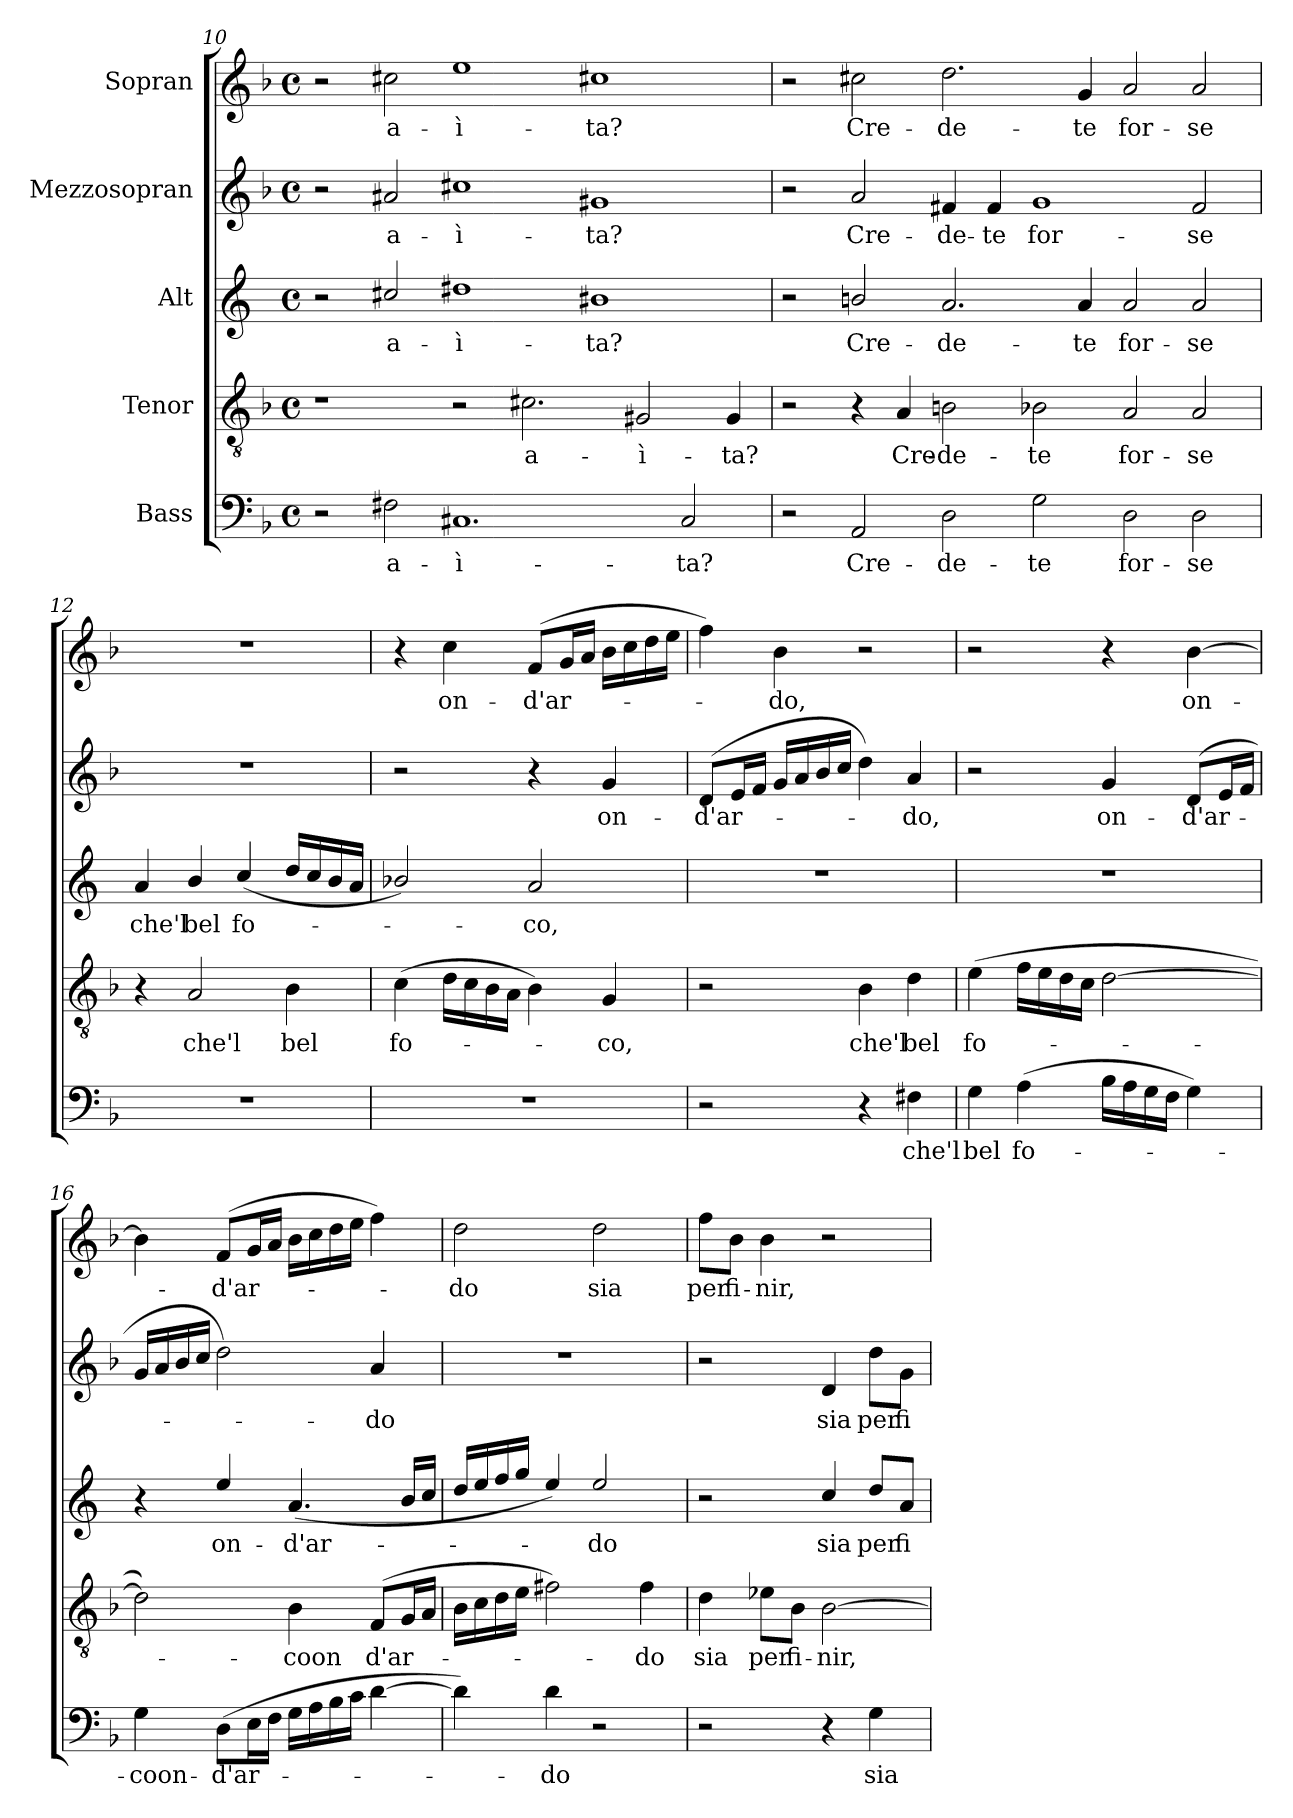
**kern	**text	**kern	**text	**kern	**text	**kern	**text	**kern	**text
*part5	*part5	*part4	*part4	*part3	*part3	*part2	*part2	*part1	*part1
*staff5	*staff5	*staff4	*staff4	*staff3	*staff3	*staff2	*staff2	*staff1	*staff1
*I"Bass	*	*I"Tenor	*	*I"Alt	*	*I"Mezzosopran	*	*I"Sopran	*
*clefF4	*	*clefGv2	*	*clefG2	*	*clefG2	*	*clefG2	*
*	*	*	*	*ITrd4c7	*	*	*	*	*
*k[b-]	*	*k[b-]	*	*k[b-]	*	*k[b-]	*	*k[b-]	*
*M4/4	*	*M4/4	*	*M4/4	*	*M4/4	*	*M4/4	*
*met(c)	*	*met(c)	*	*met(c)	*	*met(c)	*	*met(c)	*
=10	=10	=10	=10	=10	=10	=10	=10	=10	=10
2r	.	1r	.	2r	.	2r	.	2r	.
!	!LO:LY:b	!	!	!	!LO:LY:b	!	!LO:LY:b	!	!LO:LY:b
2F#X\	a-	.	.	2f#X/	a-	2a#X/	a-	2cc#X\	a-
!	!LO:LY:b	!	!	!	!LO:LY:b	!	!LO:LY:b	!	!LO:LY:b
1.C#X	-ì-	2r	.	1g#X	-ì-	1cc#X	-ì-	1ee	-ì-
!	!	!	!LO:LY:b	!	!	!	!	!	!
.	.	2.c#X\	a-	.	.	.	.	.	.
!	!	!	!	!	!LO:LY:b	!	!LO:LY:b	!	!LO:LY:b
.	.	.	.	1e#X	-ta?	1g#X	-ta?	1cc#X	-ta?
!	!	!	!LO:LY:b	!	!	!	!	!	!
.	.	2G#X/	-ì-	.	.	.	.	.	.
!	!LO:LY:b	!	!	!	!	!	!	!	!
2C#/	-ta?	.	.	.	.	.	.	.	.
!	!	!	!LO:LY:b	!	!	!	!	!	!
.	.	4G#/	-ta?	.	.	.	.	.	.
!!LO:LB:g=z
=11	=11	=11	=11	=11	=11	=11	=11	=11	=11
2r	.	2r	.	2r	.	2r	.	2r	.
!	!LO:LY:b	!	!	!	!LO:LY:b	!	!LO:LY:b	!	!LO:LY:b
2AA/	Cre-	4r	.	2en/	Cre-	2a/	Cre-	2cc#X\	Cre-
!	!	!	!LO:LY:b	!	!	!	!	!	!
.	.	4A/	Cre-	.	.	.	.	.	.
!	!LO:LY:b	!	!LO:LY:b	!	!LO:LY:b	!	!LO:LY:b	!	!LO:LY:b
2D\	-de-	2Bn\	-de-	2.d/	-de-	4f#X/	-de-	2.dd\	-de-
!	!	!	!	!	!	!	!LO:LY:b	!	!
.	.	.	.	.	.	4f#/	-te	.	.
!	!LO:LY:b	!	!LO:LY:b	!	!	!	!LO:LY:b	!	!
2G\	-te	2B-X\	-te	.	.	1g	for-	.	.
!	!	!	!	!	!LO:LY:b	!	!	!	!LO:LY:b
.	.	.	.	4d/	-te	.	.	4g/	-te
!	!LO:LY:b	!	!LO:LY:b	!	!LO:LY:b	!	!	!	!LO:LY:b
2D\	for-	2A/	for-	2d/	for-	.	.	2a/	for-
!	!LO:LY:b	!	!LO:LY:b	!	!LO:LY:b	!	!LO:LY:b	!	!LO:LY:b
2D\	-se	2A/	-se	2d/	-se	2f#/	-se	2a/	-se
=12	=12	=12	=12	=12	=12	=12	=12	=12	=12
!	!	!	!	!	!LO:LY:b	!	!	!	!
1r	.	4r	.	4d/	che'l	1r	.	1r	.
!	!	!	!LO:LY:b	!	!LO:LY:b	!	!	!	!
.	.	2A/	che'l	4e/	bel	.	.	.	.
!	!	!	!	!	!LO:LY:b	!	!	!	!
.	.	.	.	(<4f/	fo-	.	.	.	.
!	!	!	!LO:LY:b	!	!	!	!	!	!
.	.	4B-\	bel	16g/LL	.	.	.	.	.
.	.	.	.	16f/	.	.	.	.	.
.	.	.	.	16e/	.	.	.	.	.
.	.	.	.	16d/JJ	.	.	.	.	.
=13	=13	=13	=13	=13	=13	=13	=13	=13	=13
!	!	!	!LO:LY:b	!	!	!	!	!	!
1r	.	(>4c\	fo-	2e-X/)	.	2r	.	4r	.
!	!	!	!	!	!	!	!	!	!LO:LY:b
.	.	16d\LL	.	.	.	.	.	4cc\	on-
.	.	16c\	.	.	.	.	.	.	.
.	.	16B-\	.	.	.	.	.	.	.
.	.	16A\JJ	.	.	.	.	.	.	.
!	!	!	!	!	!LO:LY:b	!	!	!	!LO:LY:b
.	.	4B-\)	.	2d/	-co,	4r	.	(>8f/L	-d'ar-
.	.	.	.	.	.	.	.	16g/L	.
.	.	.	.	.	.	.	.	16a/JJ	.
!	!	!	!LO:LY:b	!	!	!	!LO:LY:b	!	!
.	.	4G/	-co,	.	.	4g/	on-	16b-\LL	.
.	.	.	.	.	.	.	.	16cc\	.
.	.	.	.	.	.	.	.	16dd\	.
.	.	.	.	.	.	.	.	16ee\JJ	.
=14	=14	=14	=14	=14	=14	=14	=14	=14	=14
!	!	!	!	!	!	!	!LO:LY:b	!	!
2r	.	2r	.	1r	.	(<8d/L	-d'ar-	4ff\)	.
.	.	.	.	.	.	16e/L	.	.	.
.	.	.	.	.	.	16f/JJ	.	.	.
!	!	!	!	!	!	!	!	!	!LO:LY:b
.	.	.	.	.	.	16g/LL	.	4b-\	-do,
.	.	.	.	.	.	16a/	.	.	.
.	.	.	.	.	.	16b-/	.	.	.
.	.	.	.	.	.	16cc/JJ	.	.	.
!	!	!	!LO:LY:b	!	!	!	!	!	!
4r	.	4B-\	che'l	.	.	4dd\)	.	2r	.
!	!LO:LY:b	!	!LO:LY:b	!	!	!	!LO:LY:b	!	!
4F#X\	che'l	4d\	bel	.	.	4a/	-do,	.	.
!!LO:PB:g=z
=15	=15	=15	=15	=15	=15	=15	=15	=15	=15
!	!LO:LY:b	!	!LO:LY:b	!	!	!	!	!	!
4G\	bel	(>4e\	fo-	1r	.	2r	.	2r	.
!	!LO:LY:b	!	!	!	!	!	!	!	!
(>4A\	fo-	16f\LL	.	.	.	.	.	.	.
.	.	16e\	.	.	.	.	.	.	.
.	.	16d\	.	.	.	.	.	.	.
.	.	16c\JJ	.	.	.	.	.	.	.
!	!	!	!	!	!	!	!LO:LY:b	!	!
16B-\LL	.	[2d\	.	.	.	4g/	on-	4r	.
16A\	.	.	.	.	.	.	.	.	.
16G\	.	.	.	.	.	.	.	.	.
16F\JJ	.	.	.	.	.	.	.	.	.
!	!	!	!	!	!	!	!LO:LY:b	!	!LO:LY:b
4G\)	.	.	.	.	.	(>8d/L	-d'ar-	[4b-\	on-
.	.	.	.	.	.	16e/L	.	.	.
.	.	.	.	.	.	16f/JJ	.	.	.
=16	=16	=16	=16	=16	=16	=16	=16	=16	=16
!	!LO:LY:b	!	!	!	!	!	!	!	!
4G\	-coon-	2d\])	.	4r	.	16g/LL	.	4b-\]	.
.	.	.	.	.	.	16a/	.	.	.
.	.	.	.	.	.	16b-/	.	.	.
.	.	.	.	.	.	16cc/JJ	.	.	.
!	!LO:LY:b	!	!	!	!LO:LY:b	!	!	!	!LO:LY:b
(>8D\L	-d'ar-	.	.	4a/	on-	2dd\)	.	(>8f/L	-d'ar-
16E\L	.	.	.	.	.	.	.	16g/L	.
16F\JJ	.	.	.	.	.	.	.	16a/JJ	.
!	!	!	!LO:LY:b	!	!LO:LY:b	!	!	!	!
16G\LL	.	4B-\	-coon	(>4.d/	-d'ar-	.	.	16b-\LL	.
16A\	.	.	.	.	.	.	.	16cc\	.
16B-\	.	.	.	.	.	.	.	16dd\	.
16c\JJ	.	.	.	.	.	.	.	16ee\JJ	.
!	!	!	!LO:LY:b	!	!	!	!LO:LY:b	!	!
[4d\	.	(>8F/L	d'ar-	.	.	4a/	-do	4ff\)	.
.	.	16G/L	.	16e/LL	.	.	.	.	.
.	.	16A/JJ	.	16f/JJ	.	.	.	.	.
=17	=17	=17	=17	=17	=17	=17	=17	=17	=17
!	!	!	!	!	!	!	!	!	!LO:LY:b
4d\])	.	16B-\LL	.	16g/LL	.	1r	.	2dd\	-do
.	.	16c\	.	16a/	.	.	.	.	.
.	.	16d\	.	16b-/	.	.	.	.	.
.	.	16e\JJ	.	16cc/JJ	.	.	.	.	.
!	!LO:LY:b	!	!	!	!	!	!	!	!
4d\	-do	2f#X\)	.	4a/)	.	.	.	.	.
!	!	!	!	!	!LO:LY:b	!	!	!	!LO:LY:b
2r	.	.	.	2a/	-do	.	.	2dd\	sia
!	!	!	!LO:LY:b	!	!	!	!	!	!
.	.	4f#\	-do	.	.	.	.	.	.
=18	=18	=18	=18	=18	=18	=18	=18	=18	=18
!	!	!	!LO:LY:b	!	!	!	!	!	!LO:LY:b
2r	.	4d\	sia	2r	.	2r	.	8ff\L	per
!	!	!	!	!	!	!	!	!	!LO:LY:b
.	.	.	.	.	.	.	.	8b-\J	fi-
!	!	!	!LO:LY:b	!	!	!	!	!	!LO:LY:b
.	.	8e-X\L	per	.	.	.	.	4b-\	-nir,
!	!	!	!LO:LY:b	!	!	!	!	!	!
.	.	8B-\J	fi-	.	.	.	.	.	.
!	!	!	!LO:LY:b	!	!LO:LY:b	!	!LO:LY:b	!	!
4r	.	[2B-\	-nir,	4f/	sia	4d/	sia	2r	.
!	!LO:LY:b	!	!	!	!LO:LY:b	!	!LO:LY:b	!	!
4G\	sia	.	.	8g/L	per	8dd\L	per	.	.
!	!	!	!	!	!LO:LY:b	!	!LO:LY:b	!	!
.	.	.	.	8d/J	fi-	8g\J	fi-	.	.
=	=	=	=	=	=	=	=	=	=
*-	*-	*-	*-	*-	*-	*-	*-	*-	*-
